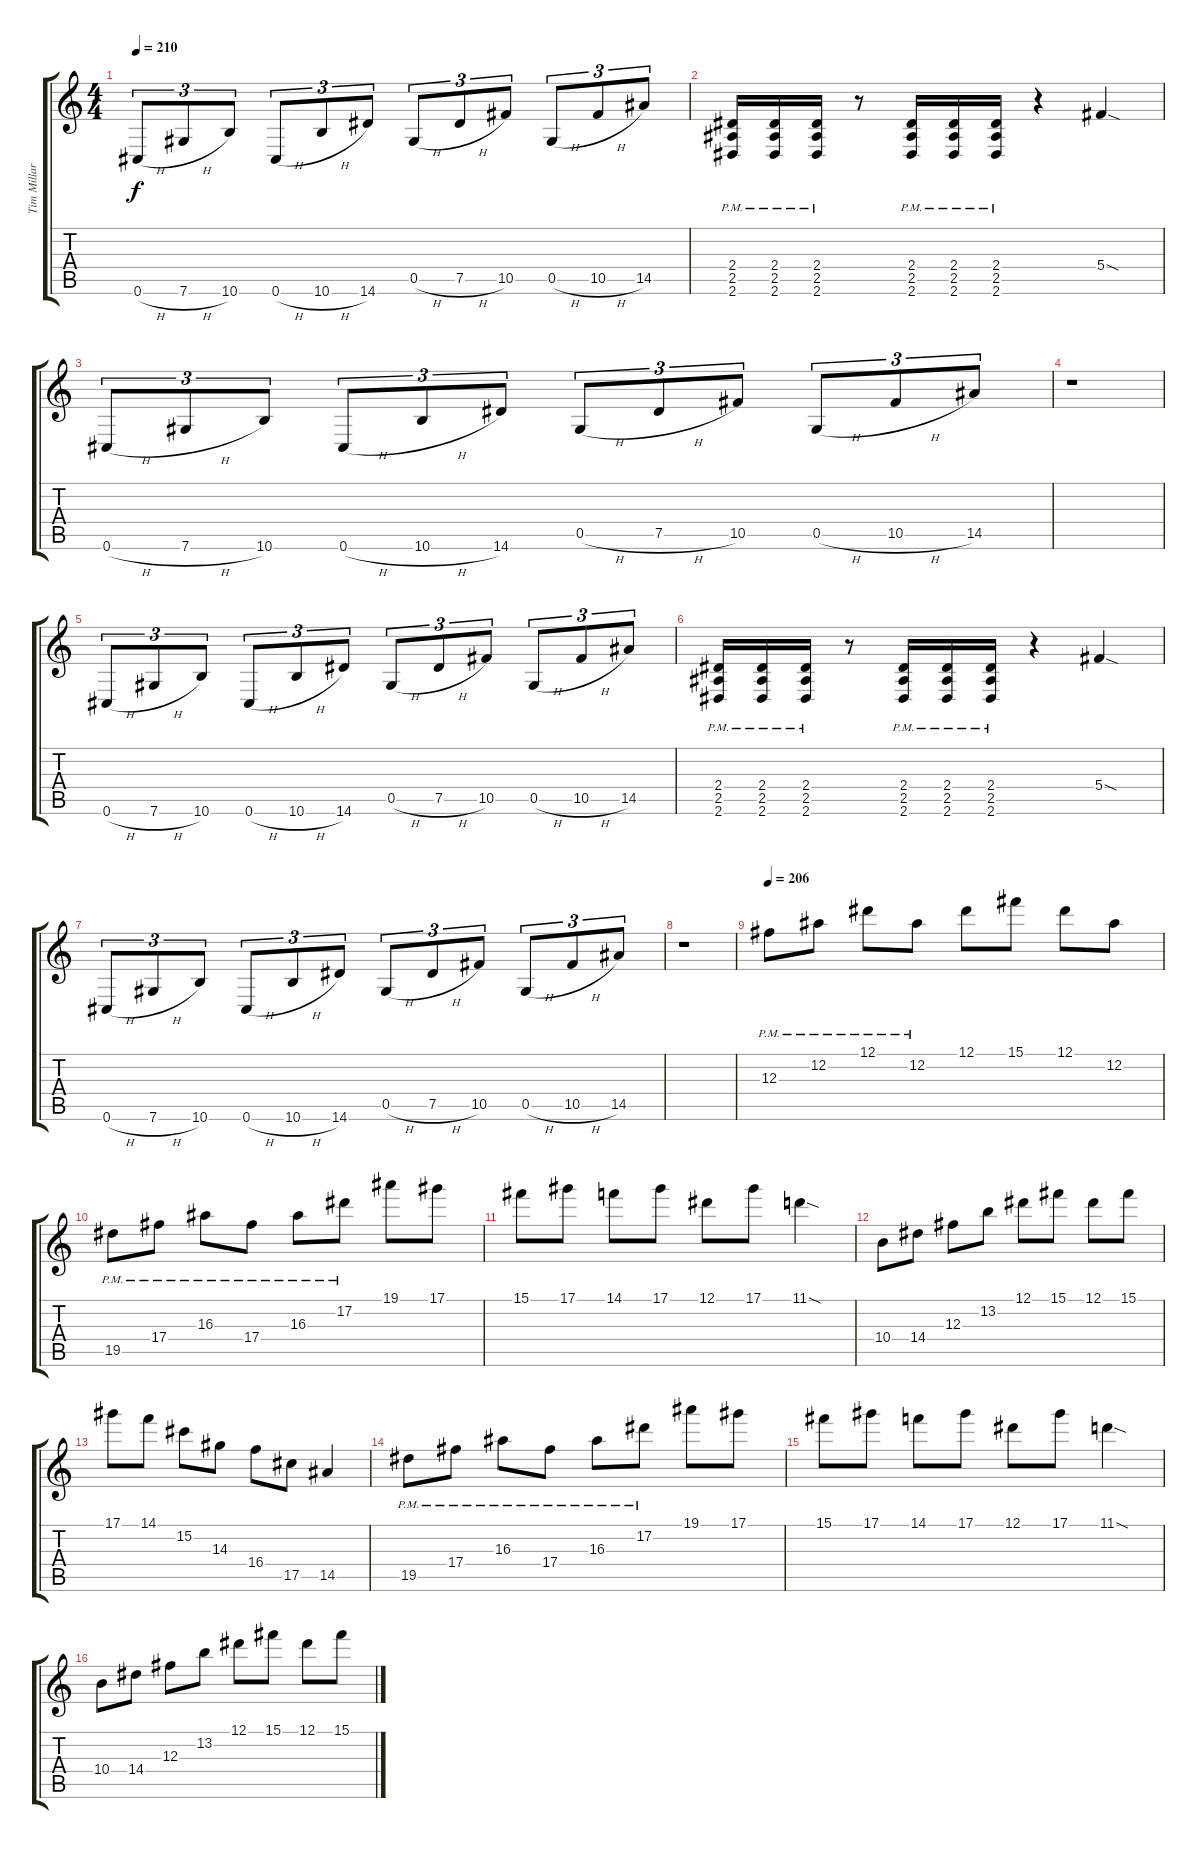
\track ("Tim Millar" "Tim Millar") {instrument distortionguitar}
\staff {score tabs}
\tuning (Eb4 Bb3 Gb3 Db3 Ab2 Db2) {hide}
\ts (4 4)
\tempo 210
\clef g2
\ks c
0.6{h}.8{tu (3 2) dy f instrument distortionguitar} 7.6{h}.8{tu (3 2)} 10.6.8{tu (3 2)} 0.6{h}.8{tu (3 2)} 10.6{h}.8{tu (3 2)} 14.6.8{tu (3 2)} 0.5{h}.8{tu (3 2)} 7.5{h}.8{tu (3 2)} 10.5.8{tu (3 2)} 0.5{h}.8{tu (3 2)} 10.5{h}.8{tu (3 2)} 14.5.8{tu (3 2)} |
(2.4{pm} 2.5{pm} 2.6{pm}).16 (2.4{pm} 2.5{pm} 2.6{pm}).16 (2.4{pm} 2.5{pm} 2.6{pm}).16 r.8 (2.4{pm} 2.5{pm} 2.6{pm}).16 (2.4{pm} 2.5{pm} 2.6{pm}).16 (2.4{pm} 2.5{pm} 2.6{pm}).16 r.4 5.4{sod}.4 |
0.6{h}.8{tu (3 2)} 7.6{h}.8{tu (3 2)} 10.6.8{tu (3 2)} 0.6{h}.8{tu (3 2)} 10.6{h}.8{tu (3 2)} 14.6.8{tu (3 2)} 0.5{h}.8{tu (3 2)} 7.5{h}.8{tu (3 2)} 10.5.8{tu (3 2)} 0.5{h}.8{tu (3 2)} 10.5{h}.8{tu (3 2)} 14.5.8{tu (3 2)} |
r.1 |
0.6{h}.8{tu (3 2)} 7.6{h}.8{tu (3 2)} 10.6.8{tu (3 2)} 0.6{h}.8{tu (3 2)} 10.6{h}.8{tu (3 2)} 14.6.8{tu (3 2)} 0.5{h}.8{tu (3 2)} 7.5{h}.8{tu (3 2)} 10.5.8{tu (3 2)} 0.5{h}.8{tu (3 2)} 10.5{h}.8{tu (3 2)} 14.5.8{tu (3 2)} |
(2.4{pm} 2.5{pm} 2.6{pm}).16 (2.4{pm} 2.5{pm} 2.6{pm}).16 (2.4{pm} 2.5{pm} 2.6{pm}).16 r.8 (2.4{pm} 2.5{pm} 2.6{pm}).16 (2.4{pm} 2.5{pm} 2.6{pm}).16 (2.4{pm} 2.5{pm} 2.6{pm}).16 r.4 5.4{sod}.4 |
0.6{h}.8{tu (3 2)} 7.6{h}.8{tu (3 2)} 10.6.8{tu (3 2)} 0.6{h}.8{tu (3 2)} 10.6{h}.8{tu (3 2)} 14.6.8{tu (3 2)} 0.5{h}.8{tu (3 2)} 7.5{h}.8{tu (3 2)} 10.5.8{tu (3 2)} 0.5{h}.8{tu (3 2)} 10.5{h}.8{tu (3 2)} 14.5.8{tu (3 2)} |
r.1 |
\tempo 206
12.3{pm}.8 12.2{pm}.8 12.1{pm}.8 12.2{pm}.8 12.1.8 15.1.8 12.1.8 12.2.8 |
19.5{pm}.8 17.4{pm}.8 16.3{pm}.8 17.4{pm}.8 16.3{pm}.8 17.2{pm}.8 19.1.8 17.1.8 |
15.1.8 17.1.8 14.1.8 17.1.8 12.1.8 17.1.8 11.1{sod}.4 |
10.4.8 14.4.8 12.3.8 13.2.8 12.1.8 15.1.8 12.1.8 15.1.8 |
17.1.8 14.1.8 15.2.8 14.3.8 16.4.8 17.5.8 14.5.4 |
19.5{pm}.8 17.4{pm}.8 16.3{pm}.8 17.4{pm}.8 16.3{pm}.8 17.2{pm}.8 19.1.8 17.1.8 |
15.1.8 17.1.8 14.1.8 17.1.8 12.1.8 17.1.8 11.1{sod}.4 |
10.4.8 14.4.8 12.3.8 13.2.8 12.1.8 15.1.8 12.1.8 15.1.8
